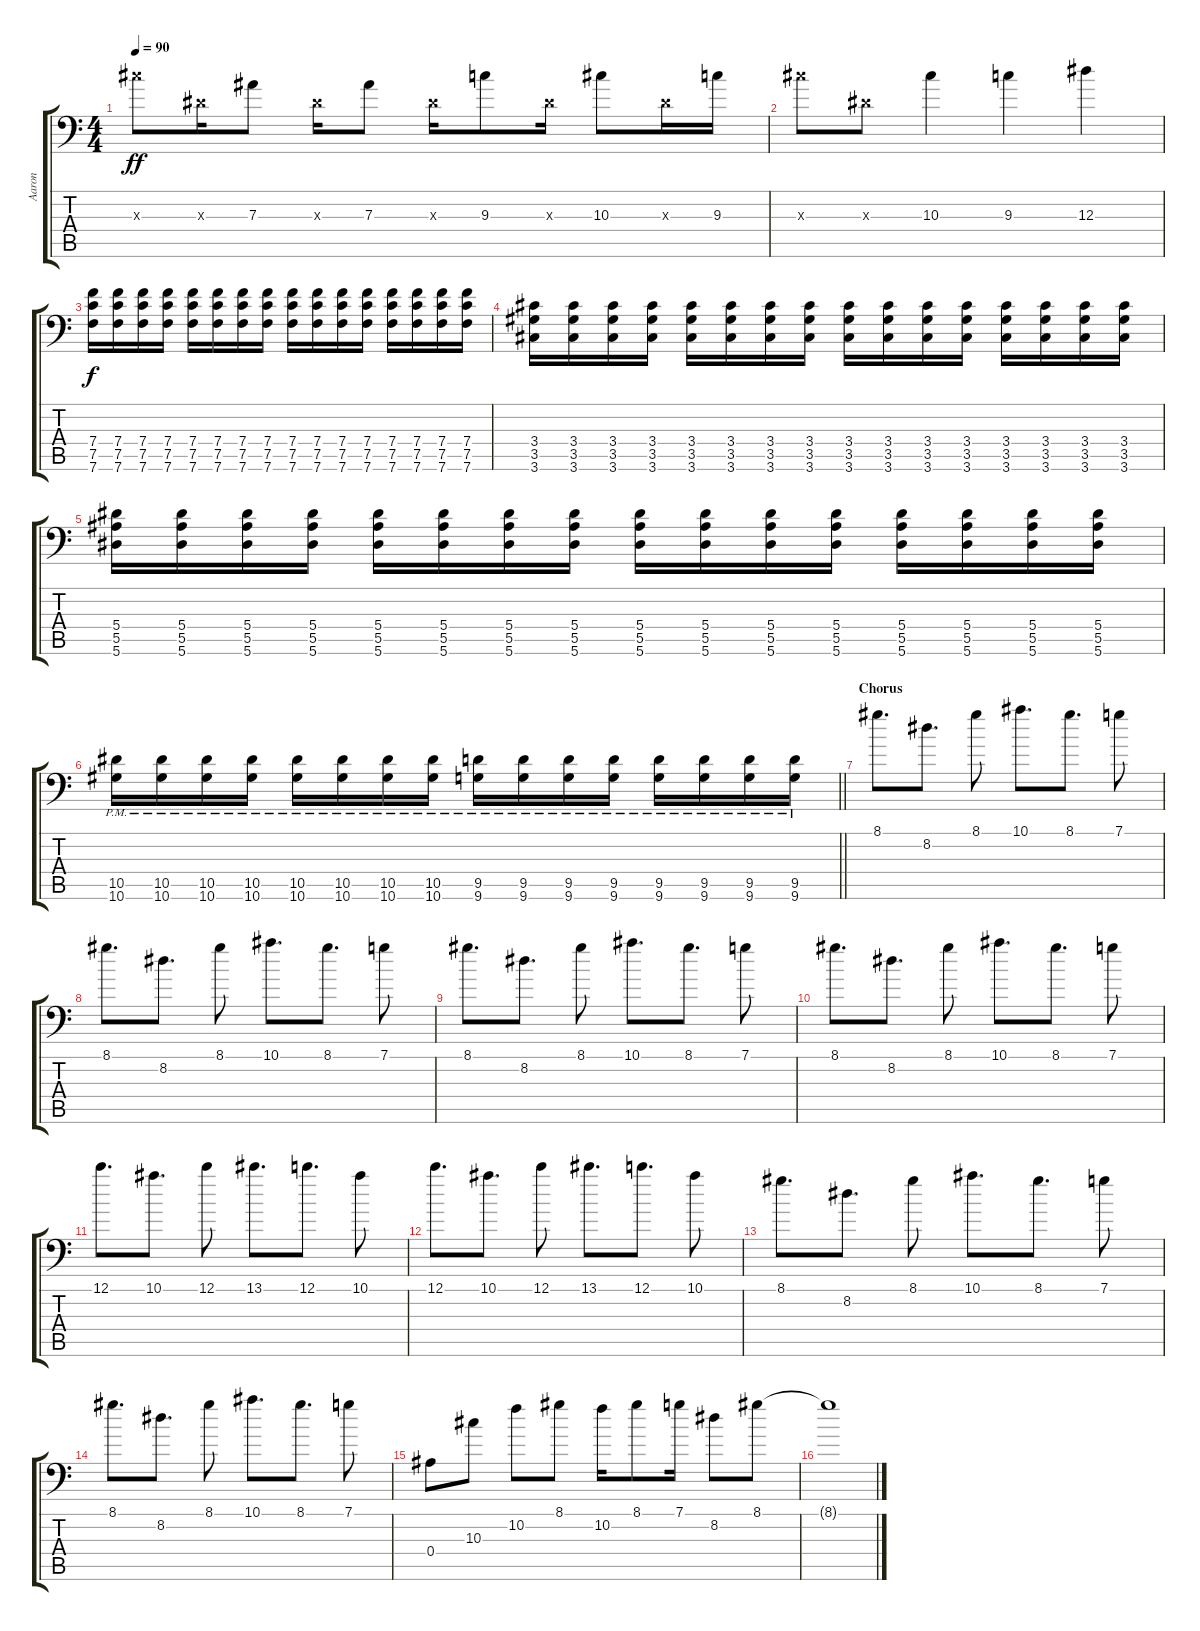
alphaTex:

\track ("Aaron" "Aaron") {instrument overdrivenguitar}
\staff {score tabs}
\tuning (C4 G3 Eb3 Bb2 F2 Bb1) {hide}
\ts (4 4)
\tempo 90
\clef f4
\ks c
10.3{x}.8{dy ff} 0.3{x}.16 7.3.8 0.3{x}.16 7.3.8 0.3{x}.16 9.3.8 0.3{x}.16 10.3.8 0.3{x}.16 9.3.16 |
10.3{x}.8 0.3{x}.8 10.3.4 9.3.4 12.3.4 |
(7.4 7.5 7.6).16{dy f} (7.4 7.5 7.6).16 (7.4 7.5 7.6).16 (7.4 7.5 7.6).16 (7.4 7.5 7.6).16 (7.4 7.5 7.6).16 (7.4 7.5 7.6).16 (7.4 7.5 7.6).16 (7.4 7.5 7.6).16 (7.4 7.5 7.6).16 (7.4 7.5 7.6).16 (7.4 7.5 7.6).16 (7.4 7.5 7.6).16 (7.4 7.5 7.6).16 (7.4 7.5 7.6).16 (7.4 7.5 7.6).16 |
(3.4 3.5 3.6).16 (3.4 3.5 3.6).16 (3.4 3.5 3.6).16 (3.4 3.5 3.6).16 (3.4 3.5 3.6).16 (3.4 3.5 3.6).16 (3.4 3.5 3.6).16 (3.4 3.5 3.6).16 (3.4 3.5 3.6).16 (3.4 3.5 3.6).16 (3.4 3.5 3.6).16 (3.4 3.5 3.6).16 (3.4 3.5 3.6).16 (3.4 3.5 3.6).16 (3.4 3.5 3.6).16 (3.4 3.5 3.6).16 |
(5.4 5.5 5.6).16 (5.4 5.5 5.6).16 (5.4 5.5 5.6).16 (5.4 5.5 5.6).16 (5.4 5.5 5.6).16 (5.4 5.5 5.6).16 (5.4 5.5 5.6).16 (5.4 5.5 5.6).16 (5.4 5.5 5.6).16 (5.4 5.5 5.6).16 (5.4 5.5 5.6).16 (5.4 5.5 5.6).16 (5.4 5.5 5.6).16 (5.4 5.5 5.6).16 (5.4 5.5 5.6).16 (5.4 5.5 5.6).16 |
\barLineRight lightlight
(10.5{pm} 10.6{pm}).16 (10.5{pm} 10.6{pm}).16 (10.5{pm} 10.6{pm}).16 (10.5{pm} 10.6{pm}).16 (10.5{pm} 10.6{pm}).16 (10.5{pm} 10.6{pm}).16 (10.5{pm} 10.6{pm}).16 (10.5{pm} 10.6{pm}).16 (9.5{pm} 9.6{pm}).16 (9.5{pm} 9.6{pm}).16 (9.5{pm} 9.6{pm}).16 (9.5{pm} 9.6{pm}).16 (9.5{pm} 9.6{pm}).16 (9.5{pm} 9.6{pm}).16 (9.5{pm} 9.6{pm}).16 (9.5{pm} 9.6{pm}).16 |
\section ("" "Chorus")
8.1.8{d} 8.2.8{d} 8.1.8 10.1.8{d} 8.1.8{d} 7.1.8 |
8.1.8{d} 8.2.8{d} 8.1.8 10.1.8{d} 8.1.8{d} 7.1.8 |
8.1.8{d} 8.2.8{d} 8.1.8 10.1.8{d} 8.1.8{d} 7.1.8 |
8.1.8{d} 8.2.8{d} 8.1.8 10.1.8{d} 8.1.8{d} 7.1.8 |
12.1.8{d} 10.1.8{d} 12.1.8 13.1.8{d} 12.1.8{d} 10.1.8 |
12.1.8{d} 10.1.8{d} 12.1.8 13.1.8{d} 12.1.8{d} 10.1.8 |
8.1.8{d} 8.2.8{d} 8.1.8 10.1.8{d} 8.1.8{d} 7.1.8 |
8.1.8{d} 8.2.8{d} 8.1.8 10.1.8{d} 8.1.8{d} 7.1.8 |
0.4.8{instrument electricguitarjazz} 10.3.8 10.2.8 8.1.8 10.2.16 8.1.8 7.1.16 8.2.8 8.1.8 |
8.1{t}.1
